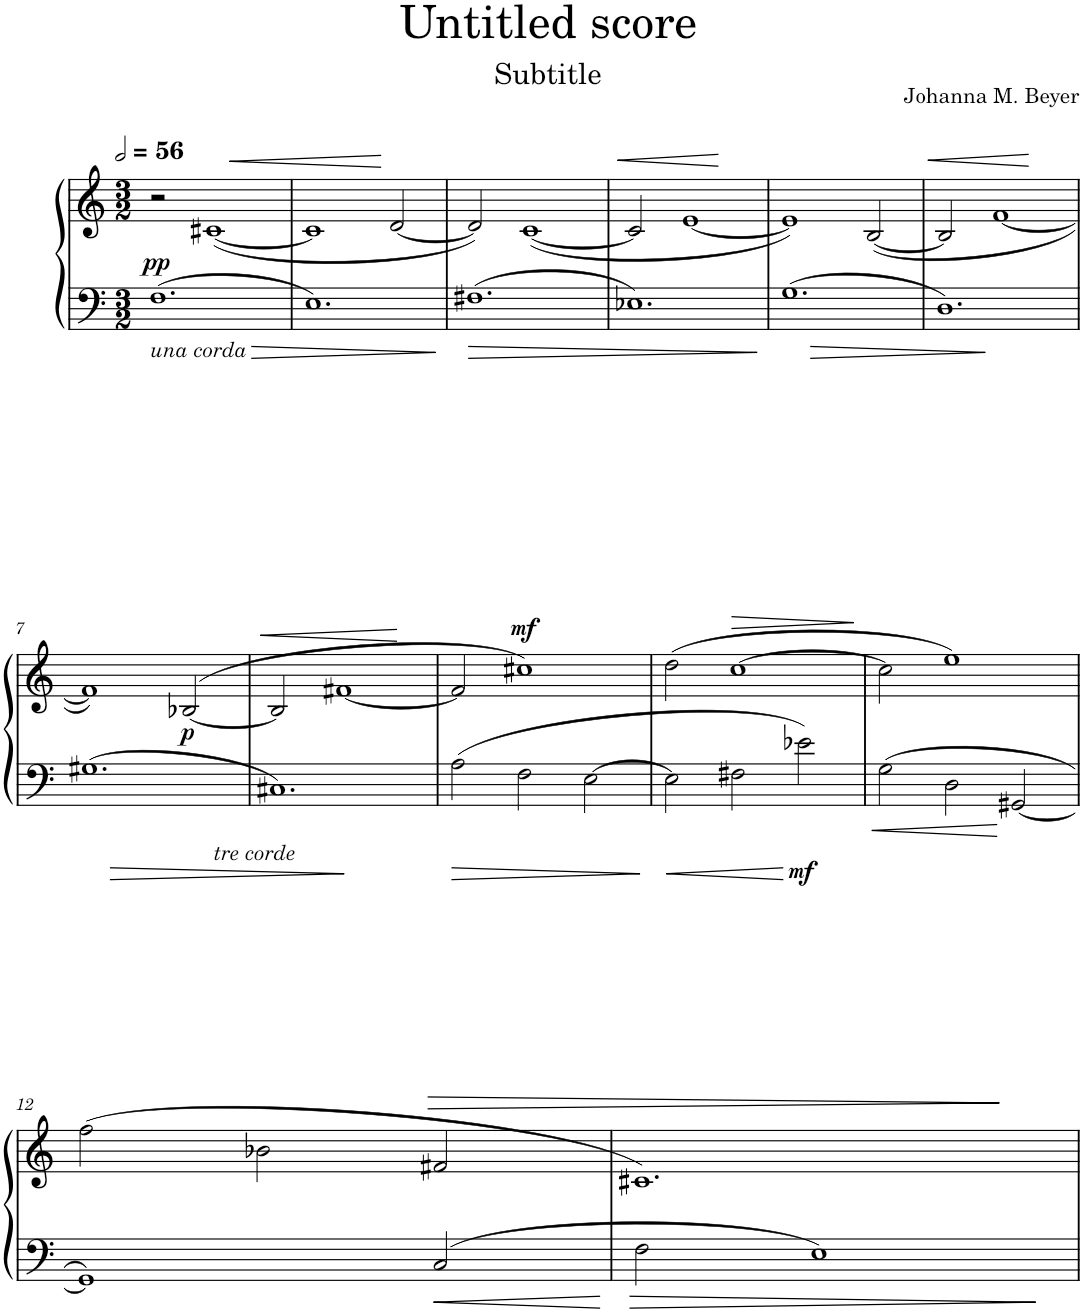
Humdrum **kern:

**kern	**kern	**dynam
*part1	*part1	*part1
*staff2	*staff1	*staff1/2
*I"Piano	*	*
*I'Pno.	*	*
*clefF4	*clefG2	*
*k[]	*k[]	*
*M3/2	*M3/2	*
*MM112	*MM112	*
=1	=1	=1
!LO:TX:b:i:t=una corda	!	!
!	!	!LO:DY:b
1.F	2r	pp
!	!	!LO:HP:b
.	([1c#X	<
=2	=2	=2
1.E	1c#]	.
.	[2d/	[
=3	=3	=3
1.F#X	2d/])	.
.	([1c	.
=4	=4	=4
!	!	!LO:HP:b
1.E-X	2c/]	<
.	[1e	.
.	.	[
=5	=5	=5
1.G	1e])	.
.	([2B/	.
=6	=6	=6
!	!	!LO:HP:b
1.D	2B/]	<
.	[1f	.
.	.	[
!!LO:LB:g=z
=7	=7	=7
1.G#X	1f])	.
!	!	!LO:DY:b
.	([2B-X/	p
=8	=8	=8
!LO:TX:b:i:t=tre corde	!	!
!	!	!LO:HP:b
1.C#X	2B-/]	<
.	[1f#X	.
.	.	[
=9	=9	=9
2A\	2f#/]	.
!	!	!LO:DY:a
2F\	1cc#X)	mf
[2E\	.	.
=10	=10	=10
2E\]	(2dd\	.
!	!	!LO:HP:b
2F#X\	[1cc	>
!	!	!LO:DY:b=2
2e-X\	.	mf
.	.	]
=11	=11	=11
2G\	2cc\]	.
2D\	1ee)	.
[2GG#X/	.	.
!!LO:LB:g=z
=12	=12	=12
1GG#]	(2ff\	.
.	2b-X\	.
!	!	!LO:HP:b
2C/	2f#X/	>
=13	=13	=13
2F\	1.c#X)	.
1E	.	.
.	.	]
=	=	=
*-	*-	*-
